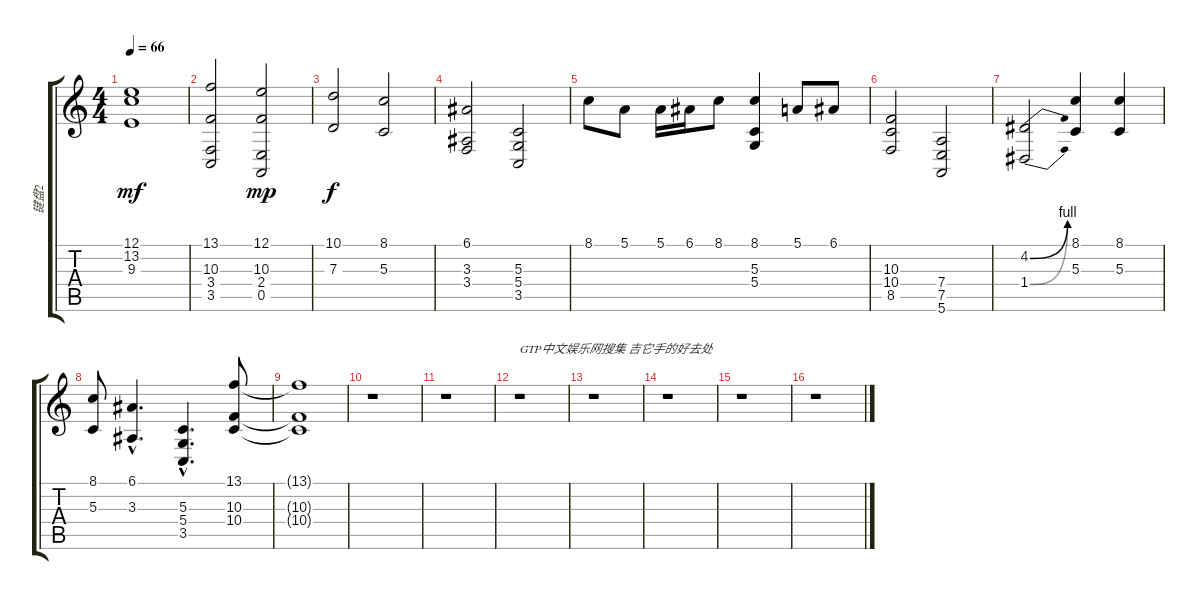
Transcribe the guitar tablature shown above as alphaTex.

\track ("键盘2" "键盘2") {instrument stringensemble1}
\staff {score tabs}
\tuning (E4 B3 G3 D3 A2 E2) {hide}
\ts (4 4)
\tempo 66
\clef g2
\ks c
(12.1 13.2 9.3).1{dy mf} |
(13.1 10.3 3.4 3.5).2 (12.1 10.3 2.4 0.5).2{dy mp} |
(10.1 7.3).2{dy f} (8.1 5.3).2 |
(6.1 3.3 3.4).2 (5.3 5.4 3.5).2 |
8.1.8 5.1.8 5.1.16 6.1.16 8.1.8 (8.1 5.3 5.4).4 5.1.8 6.1.8 |
(10.3 10.4 8.5).2 (7.4 7.5 5.6).2 |
(4.2{be (bend 0 0 60 4)} 1.4{be (bend 0 0 60 4)}).2 (8.1 5.3).4 (8.1 5.3).4 |
(8.1 5.3).8 (6.1{hac} 3.3{hac}).4{d} (5.3{hac} 5.4{hac} 3.5{hac}).4{d} (13.1 10.3 10.4).8 |
(13.1{t} 10.3{t} 10.4{t}).1 |
r.1 |
r.1 |
r.1{txt "GTP中文娱乐网搜集 吉它手的好去处"} |
r.1 |
r.1 |
r.1 |
r.1
